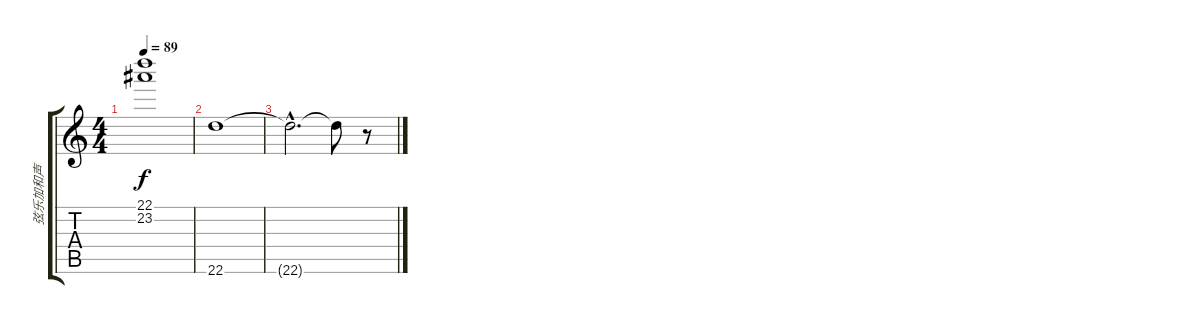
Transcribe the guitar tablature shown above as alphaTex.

\track ("弦乐加和声" "弦乐加和声") {instrument acousticguitarsteel}
\staff {score tabs}
\tuning (E4 B3 G3 D3 A2 E2) {hide}
\ts (4 4)
\tempo 89
\clef g2
\ks c
(22.1 23.2).1{dy f} |
22.6.1 |
22.6{hac t}.2{d} 22.6{t}.8 r.8
